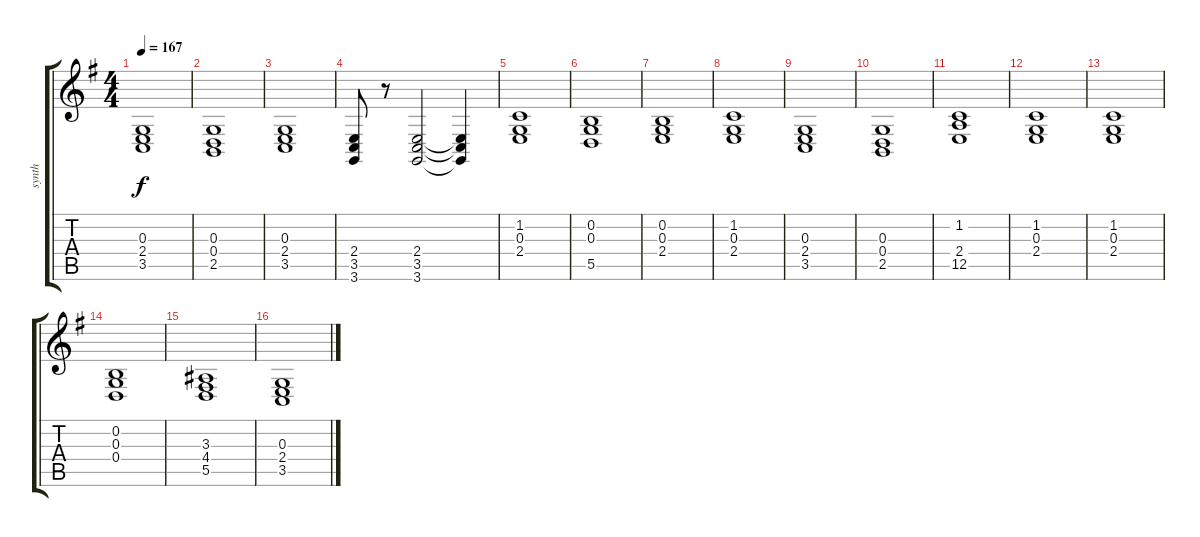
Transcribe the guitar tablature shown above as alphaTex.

\track ("synth" "synth") {instrument orchestralharp}
\staff {score tabs}
\tuning (E4 B3 G3 D3 A2 E2) {hide}
\ts (4 4)
\tempo 167
\clef g2
\ks eminor
(0.3 2.4 3.5).1{dy f} |
(0.3 0.4 2.5).1 |
(0.3 2.4 3.5).1 |
(2.4 3.5 3.6).8 r.8 (2.4 3.5 3.6).2 (2.4{t} 3.5{t} 3.6{t}).4 |
(1.2 0.3 2.4).1 |
(0.2 0.3 5.5).1 |
(0.2 0.3 2.4).1 |
(1.2 0.3 2.4).1 |
(0.3 2.4 3.5).1 |
(0.3 0.4 2.5).1 |
(1.2 2.4 12.5).1 |
(1.2 0.3 2.4).1 |
(1.2 0.3 2.4).1 |
(0.2 0.3 0.4).1 |
(3.3 4.4 5.5).1 |
(0.3 2.4 3.5).1
